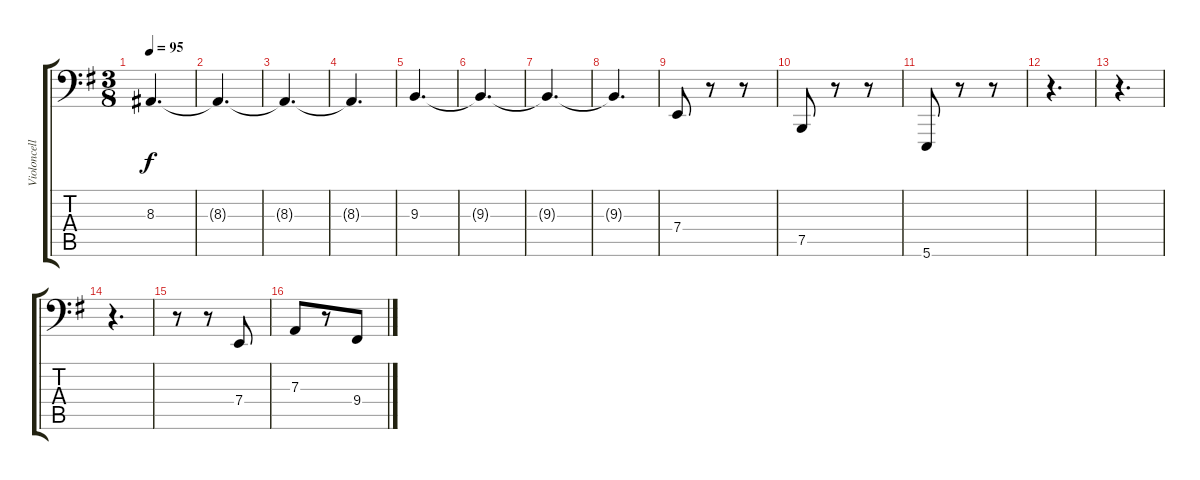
\track ("Violoncello" "Violoncell") {instrument cello}
\staff {score tabs}
\tuning (C3 G2 D2 A1 E1 B0) {hide}
\ts (3 8)
\tempo 95
\clef f4
\ks g
8.3.4{d dy f} |
8.3{t}.4{d} |
8.3{t}.4{d} |
8.3{t}.4{d} |
9.3.4{d} |
9.3{t}.4{d} |
9.3{t}.4{d} |
9.3{t}.4{d} |
7.4.8 r.8 r.8 |
7.5.8 r.8 r.8 |
5.6.8 r.8 r.8 |
r.4{d} |
r.4{d} |
r.4{d} |
r.8 r.8 7.4.8 |
7.3.8 r.8 9.4.8
